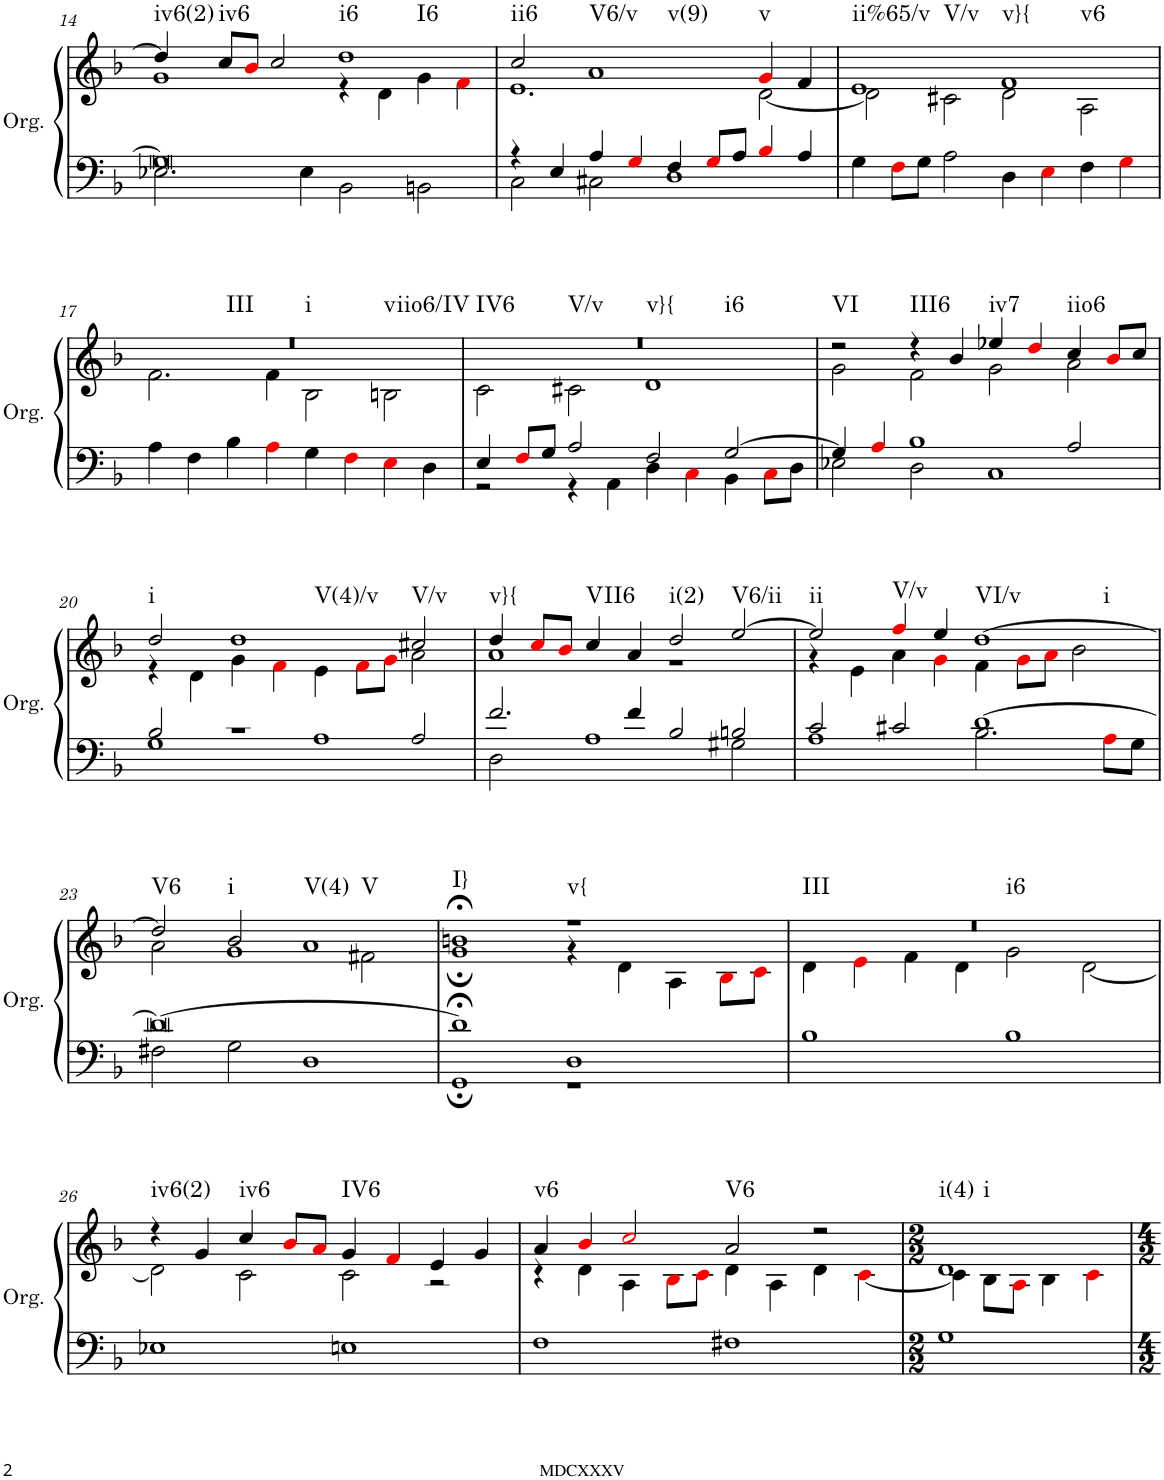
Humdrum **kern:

**kern	**kern	**harte	**kern
*part2	*part2	*part2	*part1
*staff3	*staff2	*	*staff1
*I"Organ	*	*	*I"Voice
*I'Org.	*	*	*I'Vo.
!!LO:PB:g=z
*clefF4	*clefG2	*	*clefGv2
*k[b-]	*k[b-]	*	*k[b-]
*M4/2	*M4/2	*	*M4/2
=14	=14	=14	=14
*^	*^	*	*
!	!	!	!	!LO:H:kt=iv6(2)	!
0G]	2.E-X\	4dd/]	1g	N	0r
!	!	!	!	!LO:H:kt=iv6	!
.	.	8cc/L	.	N	.
.	.	8b-i/J	.	.	.
.	.	2cc/	.	.	.
.	4E-\	.	.	.	.
!	!	!	!	!LO:H:n=1:kt=i6	!
!	!	!	!	!LO:H:n=2:kt=I6	!
.	2BB-\	1dd	4r	N N	.
.	.	.	4d\	.	.
.	2BBn\	.	4g\	.	.
.	.	.	4fi\	.	.
=15	=15	=15	=15	=15	=15
!	!	!	!	!LO:H:kt=ii6	!
4r	2C\	2cc/	1.e	N	0r
4E/	.	.	.	.	.
!	!	!	!	!LO:H:n=1:kt=V6/v	!
!	!	!	!	!LO:H:n=2:kt=v(9)	!
4A/	2C#X\	1a	.	N N	.
4Gi/	.	.	.	.	.
4F/	1D	.	.	.	.
8Gi/L	.	.	.	.	.
8A/J	.	.	.	.	.
!	!	!	!	!LO:H:kt=v	!
4B-i/	.	4gi/	[2d\	N	.
4A/	.	4f/	.	.	.
*v	*v	*	*	*	*
=16	=16	=16	=16	=16
!	!	!	!LO:H:n=1:kt=ii%65/v	!
!	!	!	!LO:H:n=2:kt=V/v	!
4G\	1e	2d\]	N N	0r
8Fi\L	.	.	.	.
8G\J	.	.	.	.
2A\	.	2c#X\	.	.
!	!	!	!LO:H:n=1:kt=v}{	!
!	!	!	!LO:H:n=2:kt=v6	!
4D\	1f	2d\	N N	.
4Ei\	.	.	.	.
4F\	.	2A\	.	.
4Gi\	.	.	.	.
!!LO:LB:g=z
=17	=17	=17	=17	=17
!	!	!	!LO:H:n=1:kt=III	!
!	!	!	!LO:H:n=2:kt=i	!
!	!	!	!LO:H:n=3:kt=viio6/IV	!
4A\	0r	2.f\	N N N	0r
4F\	.	.	.	.
4B-\	.	.	.	.
4Ai\	.	4f\	.	.
4G\	.	2B-\	.	.
4Fi\	.	.	.	.
4Ei\	.	2Bn\	.	.
4D\	.	.	.	.
=18	=18	=18	=18	=18
*^	*	*	*	*
!	!	!	!	!LO:H:n=1:kt=IV6	!
!	!	!	!	!LO:H:n=2:kt=V/v	!
!	!	!	!	!LO:H:n=3:kt=v}{	!
!	!	!	!	!LO:H:n=4:kt=i6	!
4E/	2r	0r	2c\	N N N N	0r
8Fi/L	.	.	.	.	.
8G/J	.	.	.	.	.
2A/	4r	.	2c#X\	.	.
.	4AA\	.	.	.	.
2F/	4D\	.	1d	.	.
.	4Ci\	.	.	.	.
[2G/	4BB-\	.	.	.	.
.	8Ci\L	.	.	.	.
.	8D\J	.	.	.	.
=19	=19	=19	=19	=19	=19
!	!	!	!	!LO:H:kt=VI	!
4G/]	2E-X\	2r	2g\	N	0r
4Ai/	.	.	.	.	.
!	!	!	!	!LO:H:kt=III6	!
1B-	2D\	4r	2f\	N	.
.	.	4b-/	.	.	.
!	!	!	!	!LO:H:kt=iv7	!
.	1C	4ee-X/	2g\	N	.
.	.	4ddi/	.	.	.
!	!	!	!	!LO:H:kt=iio6	!
2A/	.	4cc/	2a\	N	.
.	.	8b-i/L	.	.	.
.	.	8cc/J	.	.	.
!!LO:LB:g=z
=20	=20	=20	=20	=20	=20
!	!	!	!	!LO:H:kt=i	!
2B-/	1G	2dd/	4r	N	0r
.	.	.	4d\	.	.
!	!	!	!	!LO:H:kt=V(4)/v	!
1r	.	1dd	4g\	N	.
.	.	.	4fi\	.	.
.	1A	.	4e\	.	.
.	.	.	8fi\L	.	.
.	.	.	8gi\J	.	.
!	!	!	!	!LO:H:kt=V/v	!
2A/	.	2cc#X/	2a\	N	.
=21	=21	=21	=21	=21	=21
!	!	!	!	!LO:H:kt=v}{	!
2.f/	2D\	4dd/	1a	N	0r
.	.	8cci/L	.	.	.
.	.	8b-i/J	.	.	.
!	!	!	!	!LO:H:kt=VII6	!
.	1A	4cc/	.	N	.
4f/	.	4a/	.	.	.
!	!	!	!	!LO:H:kt=i(2)	!
2B-/	.	2dd/	1r	N	.
!	!	!	!	!LO:H:kt=V6/ii	!
2Bn/	2G#X\	[2ee/	.	N	.
=22	=22	=22	=22	=22	=22
!	!	!	!	!LO:H:kt=ii	!
2c/	1A	2ee/]	4r	N	0r
.	.	.	4e\	.	.
!	!	!	!	!LO:H:kt=V/v	!
2c#X/	.	4ffi/	4a\	N	.
.	.	4ee/	4gi\	.	.
!	!	!	!	!LO:H:n=1:kt=VI/v	!
!	!	!	!	!LO:H:n=2:kt=i	!
[1d	2.B-\	[1dd	4f\	N N	.
.	.	.	8gi\L	.	.
.	.	.	8ai\J	.	.
.	.	.	2b-\	.	.
.	8Ai\L	.	.	.	.
.	8G\J	.	.	.	.
!!LO:LB:g=z
=23	=23	=23	=23	=23	=23
!	!	!	!	!LO:H:kt=V6	!
0d_	2F#X\	2dd/]	2a\	N	0r
!	!	!	!	!LO:H:kt=i	!
.	2G\	2b-/	1g	N	.
!	!	!	!	!LO:H:n=1:kt=V(4)	!
!	!	!	!	!LO:H:n=2:kt=V	!
.	1D	1a	.	N N	.
.	.	.	2f#X\	.	.
=24	=24	=24	=24	=24	=24
!	!	!	!	!LO:H:kt=I}	!
1d;<]	1GG;	1bn;<	1g;	N	0r
!	!	!	!	!LO:H:kt=v{	!
1D	1r	1r	4r	N	.
.	.	.	4d\	.	.
.	.	.	4A\	.	.
.	.	.	8B-i\L	.	.
.	.	.	8ci\J	.	.
*v	*v	*	*	*	*
=25	=25	=25	=25	=25
!	!	!	!LO:H:n=1:kt=III	!
!	!	!	!LO:H:n=2:kt=i6	!
1B-	0r	4d\	N N	0r
.	.	4ei\	.	.
.	.	4f\	.	.
.	.	4d\	.	.
1B-	.	2g\	.	.
.	.	[2d\	.	.
!!LO:LB:g=z
=26	=26	=26	=26	=26
!	!	!	!LO:H:kt=iv6(2)	!
1E-X	4r	2d\]	N	0r
.	4g/	.	.	.
!	!	!	!LO:H:kt=iv6	!
.	4cc/	2c\	N	.
.	8b-i/L	.	.	.
.	8ai/J	.	.	.
!	!	!	!LO:H:kt=IV6	!
1En	4g/	2c\	N	.
.	4fi/	.	.	.
.	4e/	2r	.	.
.	4g/	.	.	.
=27	=27	=27	=27	=27
!	!	!	!LO:H:kt=v6	!
1F	4a/	4r	N	0r
.	4b-i/	4d\	.	.
.	2cci/	4A\	.	.
.	.	8B-i\L	.	.
.	.	8ci\J	.	.
!	!	!	!LO:H:kt=V6	!
1F#X	2a/	4d\	N	.
.	.	4A\	.	.
.	2r	4d\	.	.
.	.	[4ci\	.	.
=28	=28	=28	=28	=28
*M2/2	*M2/2	*	*	*M2/2
!	!	!	!LO:H:n=1:kt=i(4)	!
!	!	!	!LO:H:n=2:kt=i	!
1G	1d	4c\]	N N	1r
.	.	8B-\L	.	.
.	.	8Ai\J	.	.
.	.	4B-\	.	.
.	.	4ci\	.	.
*	*v	*v	*	*
=	=	=	=
*-	*-	*-	*-
